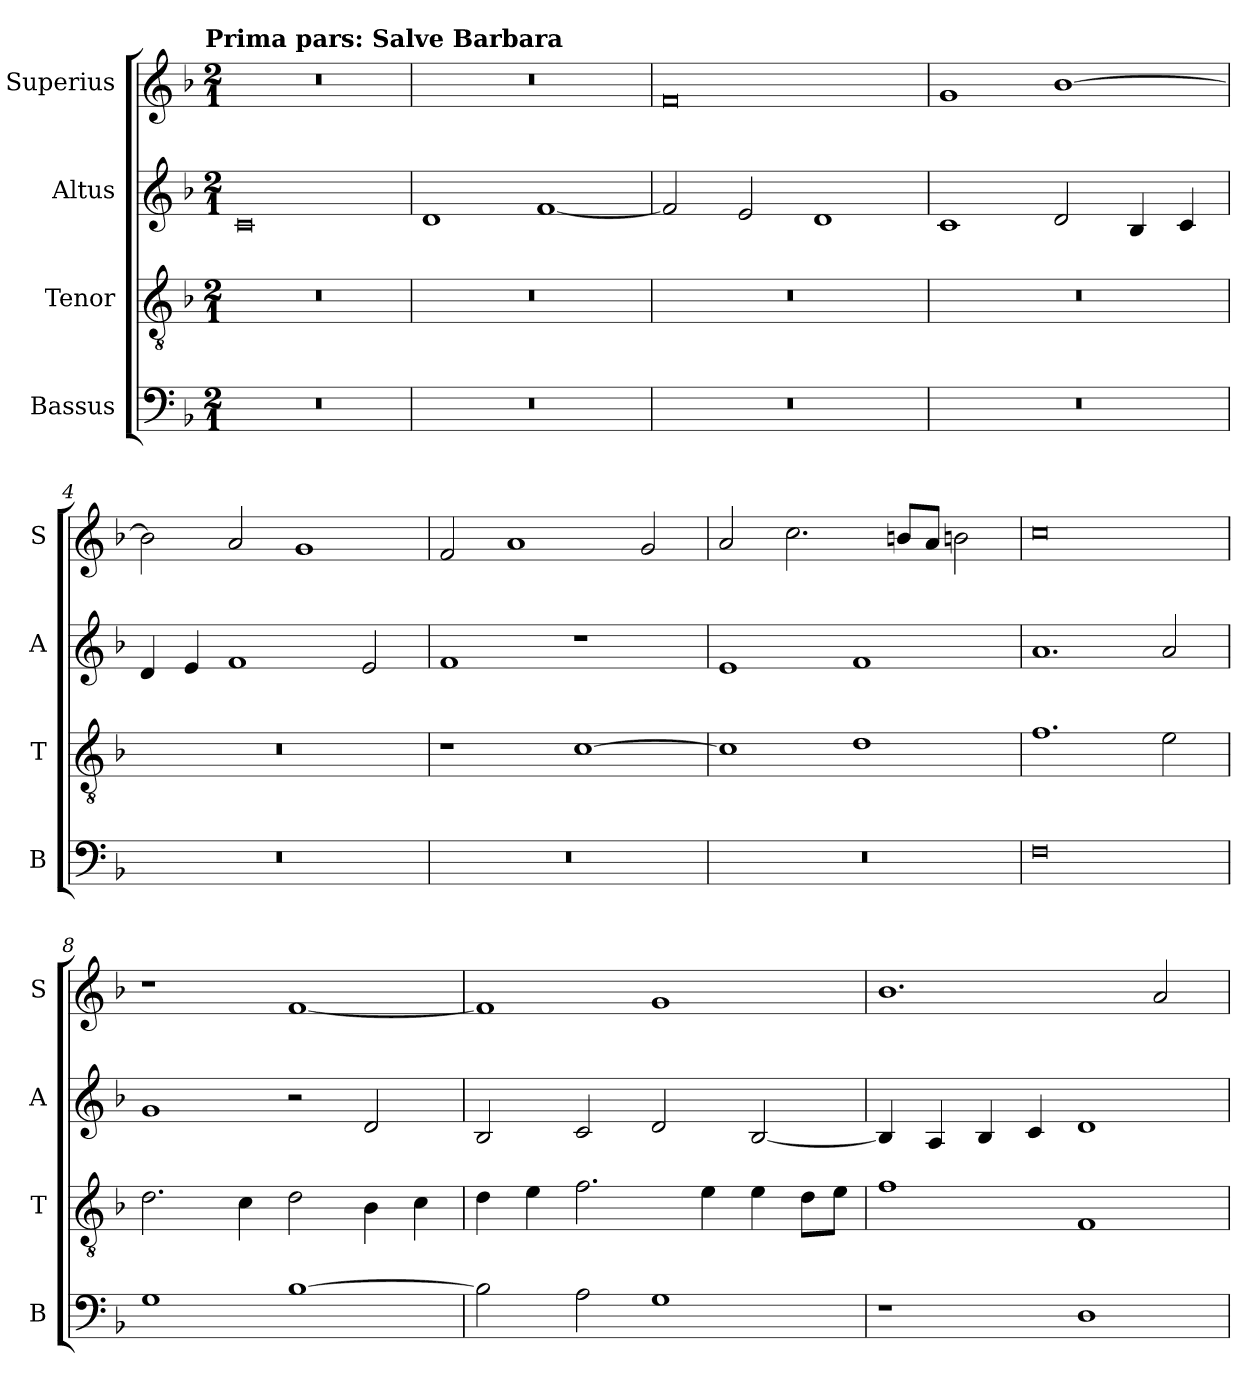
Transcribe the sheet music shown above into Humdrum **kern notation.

**kern	**kern	**kern	**kern
*part4	*part3	*part2	*part1
*staff4	*staff3	*staff2	*staff1
*I"Bassus	*I"Tenor	*I"Altus	*I"Superius
*I'B	*I'T	*I'A	*I'S
*clefF4	*clefGv2	*clefG2	*clefG2
*k[b-]	*k[b-]	*k[b-]	*k[b-]
*F:	*F:	*F:	*F:
!!LO:TX:omd:t=Prima pars&colon; Salve Barbara
*M2/1	*M2/1	*M2/1	*M2/1
=	=	=	=
0r	0r	0c	0r
=1	=1	=1	=1
0r	0r	1d	0r
.	.	[1f	.
=2	=2	=2	=2
0r	0r	2f]	0f
.	.	2e	.
.	.	1d	.
=3	=3	=3	=3
0r	0r	1c	1g
.	.	2d	[1b-
.	.	4B-	.
.	.	4c	.
=4	=4	=4	=4
0r	0r	4d	2b-]
.	.	4e	.
.	.	1f	2a
.	.	.	1g
.	.	2e	.
=5	=5	=5	=5
0r	1r	1f	2f
.	.	.	1a
.	[1c	1r	.
.	.	.	2g
=6	=6	=6	=6
0r	1c]	1e	2a
.	.	.	2.cc
.	1d	1f	.
.	.	.	8bnL
.	.	.	8aJ
.	.	.	2bn
=7	=7	=7	=7
0F	1.f	1.a	0cc
.	2e	2a	.
=8	=8	=8	=8
1G	2.d	1g	1r
.	4c	.	.
[1B-	2d	2r	[1f
.	4B-	2d	.
.	4c	.	.
=9	=9	=9	=9
2B-]	4d	2B-	1f]
.	4e	.	.
2A	2.f	2c	.
1G	.	2d	1g
.	4e	.	.
.	4e	[2B-	.
.	8dL	.	.
.	8eJ	.	.
=10	=10	=10	=10
1r	1f	4B-]	1.b-
.	.	4A	.
.	.	4B-	.
.	.	4c	.
1D	1F	1d	.
.	.	.	2a
=	=	=	=
*-	*-	*-	*-
